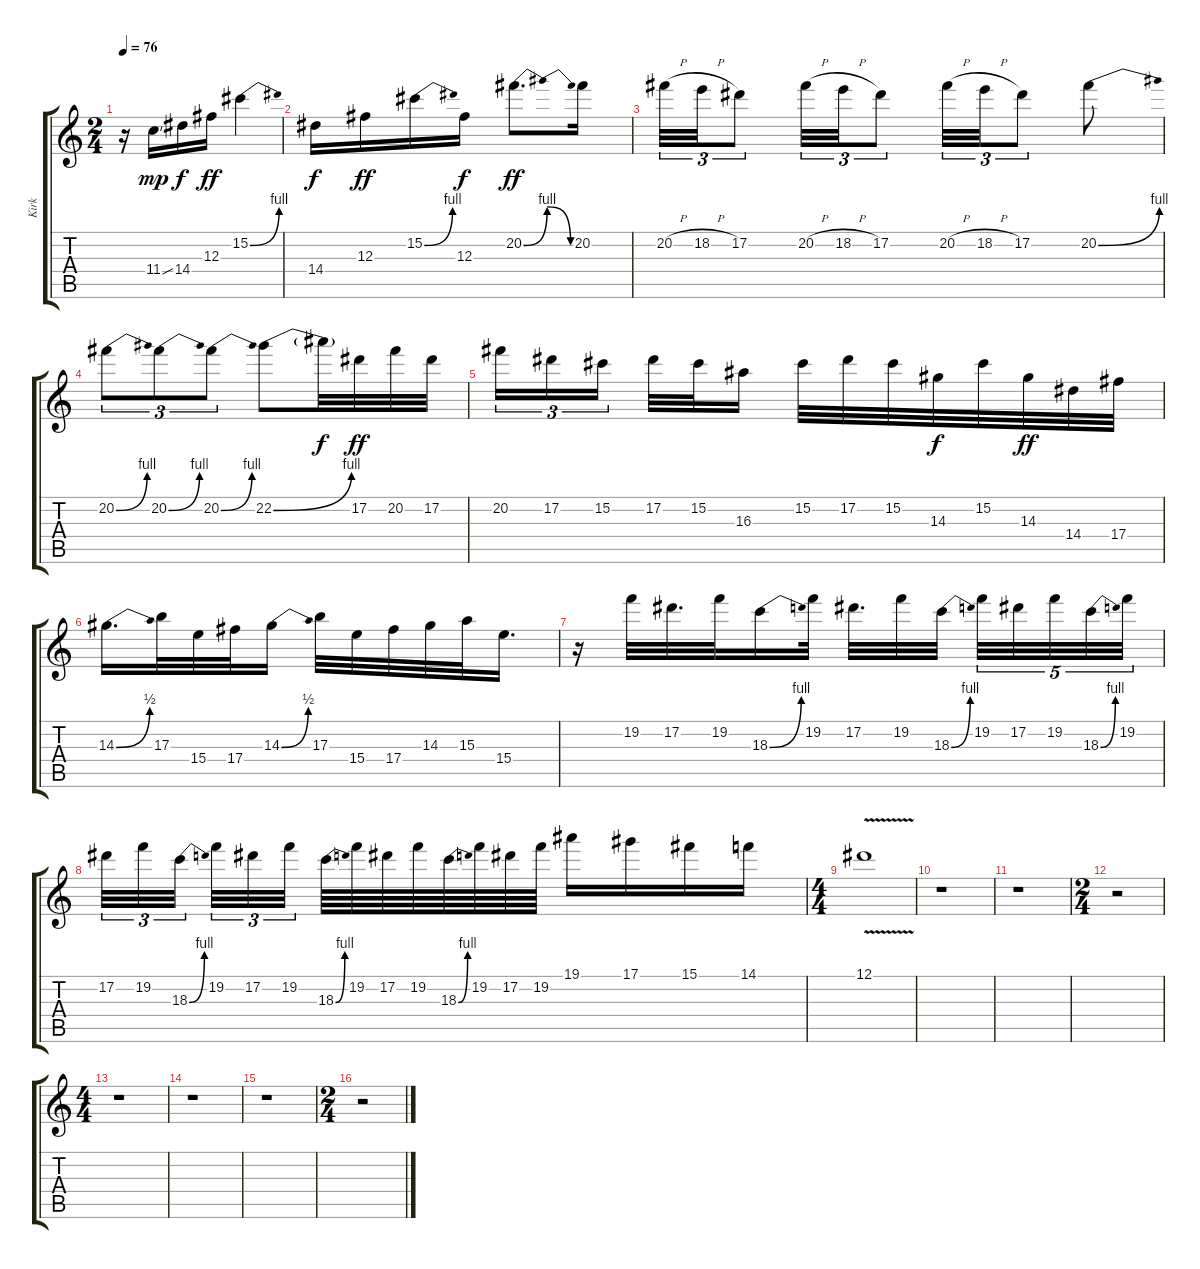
\track ("Kirk" "Kirk") {instrument distortionguitar}
\staff {score tabs}
\tuning (Eb4 Bb3 Gb3 Db3 Ab2 Eb2) {hide}
\ts (2 4)
\tempo 76
\clef g2
\ks c
r.16{dy ff} 11.4{ss}.16{dy mp} 14.4.16{dy f} 12.3.16{dy ff} 15.2{be (bend 0 0 60 4)}.4 |
14.4.16{dy f} 12.3.16{dy ff} 15.2{be (bend 0 0 60 4)}.16 12.3.16{dy f} 20.2{be (bendrelease 0 0 15 4 45 4 60 0)}.8{d dy ff} 20.2.16 |
20.2{h}.32{tu (3 2)} 18.2{h}.32{tu (3 2)} 17.2.8{tu (3 2)} 20.2{h}.32{tu (3 2)} 18.2{h}.32{tu (3 2)} 17.2.8{tu (3 2)} 20.2{h}.32{tu (3 2)} 18.2{h}.32{tu (3 2)} 17.2.8{tu (3 2)} 20.2{be (bend 0 0 60 4)}.8 |
20.2{be (bend 0 0 60 4)}.8{tu (3 2)} 20.2{be (bend 0 0 60 4)}.8{tu (3 2)} 20.2{be (bend 0 0 60 4)}.8{tu (3 2)} 22.2{be (bend 0 0 60 4)}.8 22.2{t}.32{dy f} 17.2.32{dy ff} 20.2.32 17.2.32 |
20.2.16{tu (3 2)} 17.2.16{tu (3 2)} 15.2.16{tu (3 2)} 17.2.32 15.2.32 16.3.16 15.2.32 17.2.32 15.2.32 14.3.32{dy f} 15.2.32 14.3.32{dy ff} 14.4.32 17.4.32 |
14.3{be (bend 0 0 60 2)}.16{d} 17.3.32 15.4.32 17.4.32 14.3{be (bend 0 0 60 2)}.16 17.3.32 15.4.32 17.4.32 14.3.32 15.3.32 15.4.16{d} |
r.16 19.2.32 17.2.32{d} 19.2.32 18.3{be (bend 0 0 60 4)}.16 19.2.32 17.2.32{d} 19.2.32 18.3{be (bend 0 0 60 4)}.32 19.2.32{tu (5 4)} 17.2.32{tu (5 4)} 19.2.32{tu (5 4)} 18.3{be (bend 0 0 60 4)}.32{tu (5 4)} 19.2.32{tu (5 4)} |
17.2.32{tu (3 2)} 19.2.32{tu (3 2)} 18.3{be (bend 0 0 60 4)}.32{tu (3 2)} 19.2.32{tu (3 2)} 17.2.32{tu (3 2)} 19.2.32{tu (3 2)} 18.3{be (bend 0 0 60 4)}.64 19.2.64 17.2.64 19.2.64 18.3{be (bend 0 0 60 4)}.64 19.2.64 17.2.64 19.2.64 19.1.16 17.1.16 15.1.16 14.1.16 |
\ts (4 4)
12.1{v}.1 |
r.1 |
r.1 |
\ts (2 4)
r.2 |
\ts (4 4)
r.1 |
r.1 |
r.1 |
\ts (2 4)
r.2
